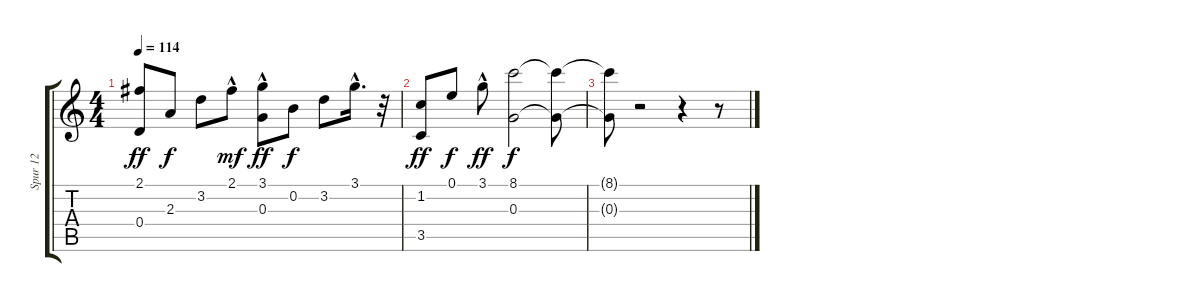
\track ("Spur 12" "Spur 12") {instrument acousticguitarnylon}
\staff {score tabs}
\tuning (E4 B3 G3 D3 A2 E2) {hide}
\ts (4 4)
\tempo 114
\clef g2
\ks c
(2.1 0.4).8{dy ff} 2.3.8{dy f} 3.2.8 2.1{hac}.8{dy mf} (3.1{hac} 0.3).8{dy ff} 0.2.8{dy f} 3.2.8 3.1{hac}.16{d} r.32 |
(1.2 3.5).8{dy ff} 0.1.8{dy f} 3.1{hac}.8{dy ff} (8.1 0.3).2{dy f} (8.1{t} 0.3{t}).8 |
(8.1{t} 0.3{t}).8 r.2 r.4 r.8
